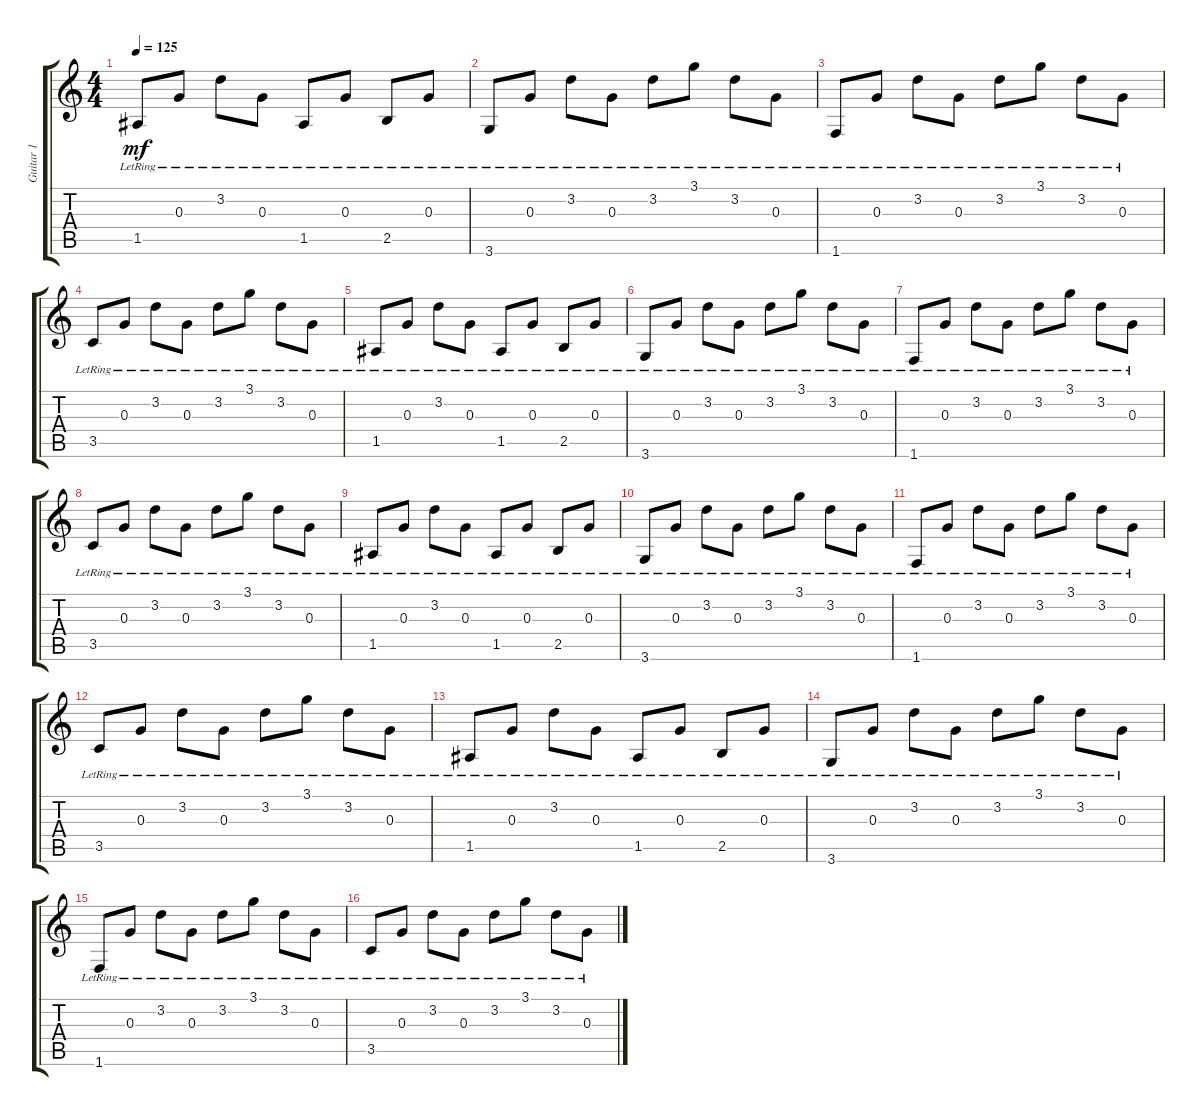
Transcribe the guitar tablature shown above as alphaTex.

\track ("Guitar 1" "Guitar 1") {instrument electricguitarclean}
\staff {score tabs}
\tuning (E4 B3 G3 D3 A2 E2) {hide}
\ts (4 4)
\tempo 125
\clef g2
\ks c
1.5{lr}.8{dy mf} 0.3{lr}.8 3.2{lr}.8 0.3{lr}.8 1.5{lr}.8 0.3{lr}.8 2.5{lr}.8 0.3{lr}.8 |
3.6{lr}.8 0.3{lr}.8 3.2{lr}.8 0.3{lr}.8 3.2{lr}.8 3.1{lr}.8 3.2{lr}.8 0.3{lr}.8 |
1.6{lr}.8 0.3{lr}.8 3.2{lr}.8 0.3{lr}.8 3.2{lr}.8 3.1{lr}.8 3.2{lr}.8 0.3{lr}.8 |
3.5{lr}.8 0.3{lr}.8 3.2{lr}.8 0.3{lr}.8 3.2{lr}.8 3.1{lr}.8 3.2{lr}.8 0.3{lr}.8 |
1.5{lr}.8 0.3{lr}.8 3.2{lr}.8 0.3{lr}.8 1.5{lr}.8 0.3{lr}.8 2.5{lr}.8 0.3{lr}.8 |
3.6{lr}.8 0.3{lr}.8 3.2{lr}.8 0.3{lr}.8 3.2{lr}.8 3.1{lr}.8 3.2{lr}.8 0.3{lr}.8 |
1.6{lr}.8 0.3{lr}.8 3.2{lr}.8 0.3{lr}.8 3.2{lr}.8 3.1{lr}.8 3.2{lr}.8 0.3{lr}.8 |
3.5{lr}.8 0.3{lr}.8 3.2{lr}.8 0.3{lr}.8 3.2{lr}.8 3.1{lr}.8 3.2{lr}.8 0.3{lr}.8 |
1.5{lr}.8 0.3{lr}.8 3.2{lr}.8 0.3{lr}.8 1.5{lr}.8 0.3{lr}.8 2.5{lr}.8 0.3{lr}.8 |
3.6{lr}.8 0.3{lr}.8 3.2{lr}.8 0.3{lr}.8 3.2{lr}.8 3.1{lr}.8 3.2{lr}.8 0.3{lr}.8 |
1.6{lr}.8 0.3{lr}.8 3.2{lr}.8 0.3{lr}.8 3.2{lr}.8 3.1{lr}.8 3.2{lr}.8 0.3{lr}.8 |
3.5{lr}.8 0.3{lr}.8 3.2{lr}.8 0.3{lr}.8 3.2{lr}.8 3.1{lr}.8 3.2{lr}.8 0.3{lr}.8 |
1.5{lr}.8 0.3{lr}.8 3.2{lr}.8 0.3{lr}.8 1.5{lr}.8 0.3{lr}.8 2.5{lr}.8 0.3{lr}.8 |
3.6{lr}.8 0.3{lr}.8 3.2{lr}.8 0.3{lr}.8 3.2{lr}.8 3.1{lr}.8 3.2{lr}.8 0.3{lr}.8 |
1.6{lr}.8 0.3{lr}.8 3.2{lr}.8 0.3{lr}.8 3.2{lr}.8 3.1{lr}.8 3.2{lr}.8 0.3{lr}.8 |
3.5{lr}.8 0.3{lr}.8 3.2{lr}.8 0.3{lr}.8 3.2{lr}.8 3.1{lr}.8 3.2{lr}.8 0.3{lr}.8
